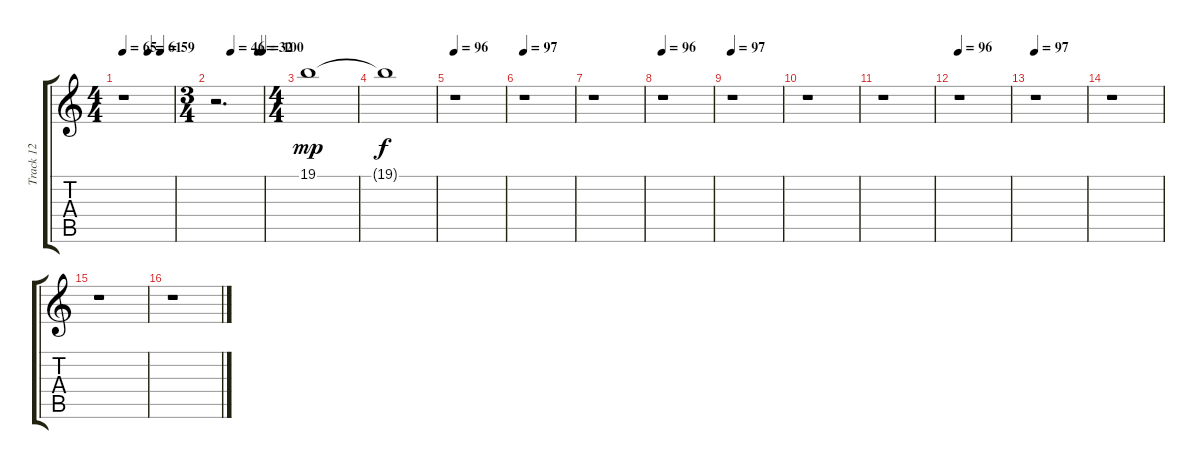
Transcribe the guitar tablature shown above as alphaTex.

\track ("Track 12" "Track 12") {instrument sopranosax}
\staff {score tabs}
\tuning (E4 B3 G3 D3 A2 E2) {hide}
\ts (4 4)
\tempo 65
\tempo (61 0.5)
\tempo (59 0.75)
\clef g2
\ks c
r.1{dy mf} |
\ts (3 4)
\tempo (46 0.3333333333333333)
\tempo (32 0.9166666666666666)
\tempo (100 1)
r.2{d} |
\ts (4 4)
19.1.1{dy mp} |
19.1{t}.1{dy f} |
\tempo 96
r.1 |
\tempo 97
r.1 |
r.1 |
\tempo 96
r.1 |
\tempo 97
r.1 |
r.1 |
r.1 |
\tempo 96
r.1 |
\tempo 97
r.1 |
r.1 |
r.1 |
r.1
